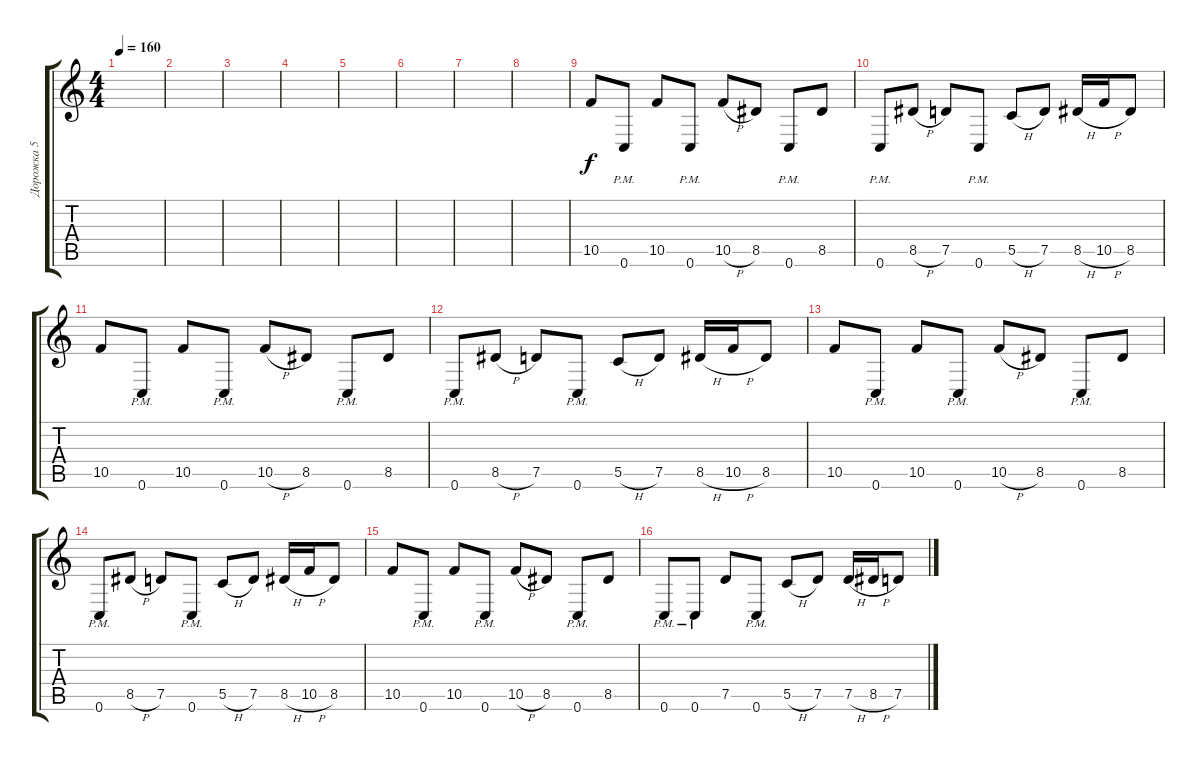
\track ("Дорожка 5" "Дорожка 5") {instrument overdrivenguitar}
\staff {score tabs}
\tuning (D4 A3 F3 C3 G2 C2) {hide}
\ts (4 4)
\tempo 160
\clef g2
\ks c
|
|
|
|
|
|
|
|
10.5.8{balance 12} 0.6{pm}.8 10.5.8 0.6{pm}.8 10.5{h}.8 8.5.8 0.6{pm}.8 8.5.8 |
0.6{pm}.8 8.5{h}.8 7.5.8 0.6{pm}.8 5.5{h}.8 7.5.8 8.5{h}.16 10.5{h}.16 8.5.8 |
10.5.8 0.6{pm}.8 10.5.8 0.6{pm}.8 10.5{h}.8 8.5.8 0.6{pm}.8 8.5.8 |
0.6{pm}.8 8.5{h}.8 7.5.8 0.6{pm}.8 5.5{h}.8 7.5.8 8.5{h}.16 10.5{h}.16 8.5.8 |
10.5.8 0.6{pm}.8 10.5.8 0.6{pm}.8 10.5{h}.8 8.5.8 0.6{pm}.8 8.5.8 |
0.6{pm}.8 8.5{h}.8 7.5.8 0.6{pm}.8 5.5{h}.8 7.5.8 8.5{h}.16 10.5{h}.16 8.5.8 |
10.5.8 0.6{pm}.8 10.5.8 0.6{pm}.8 10.5{h}.8 8.5.8 0.6{pm}.8 8.5.8 |
0.6{pm}.8 0.6{pm}.8 7.5.8 0.6{pm}.8 5.5{h}.8 7.5.8 7.5{h}.16 8.5{h}.16 7.5.8
